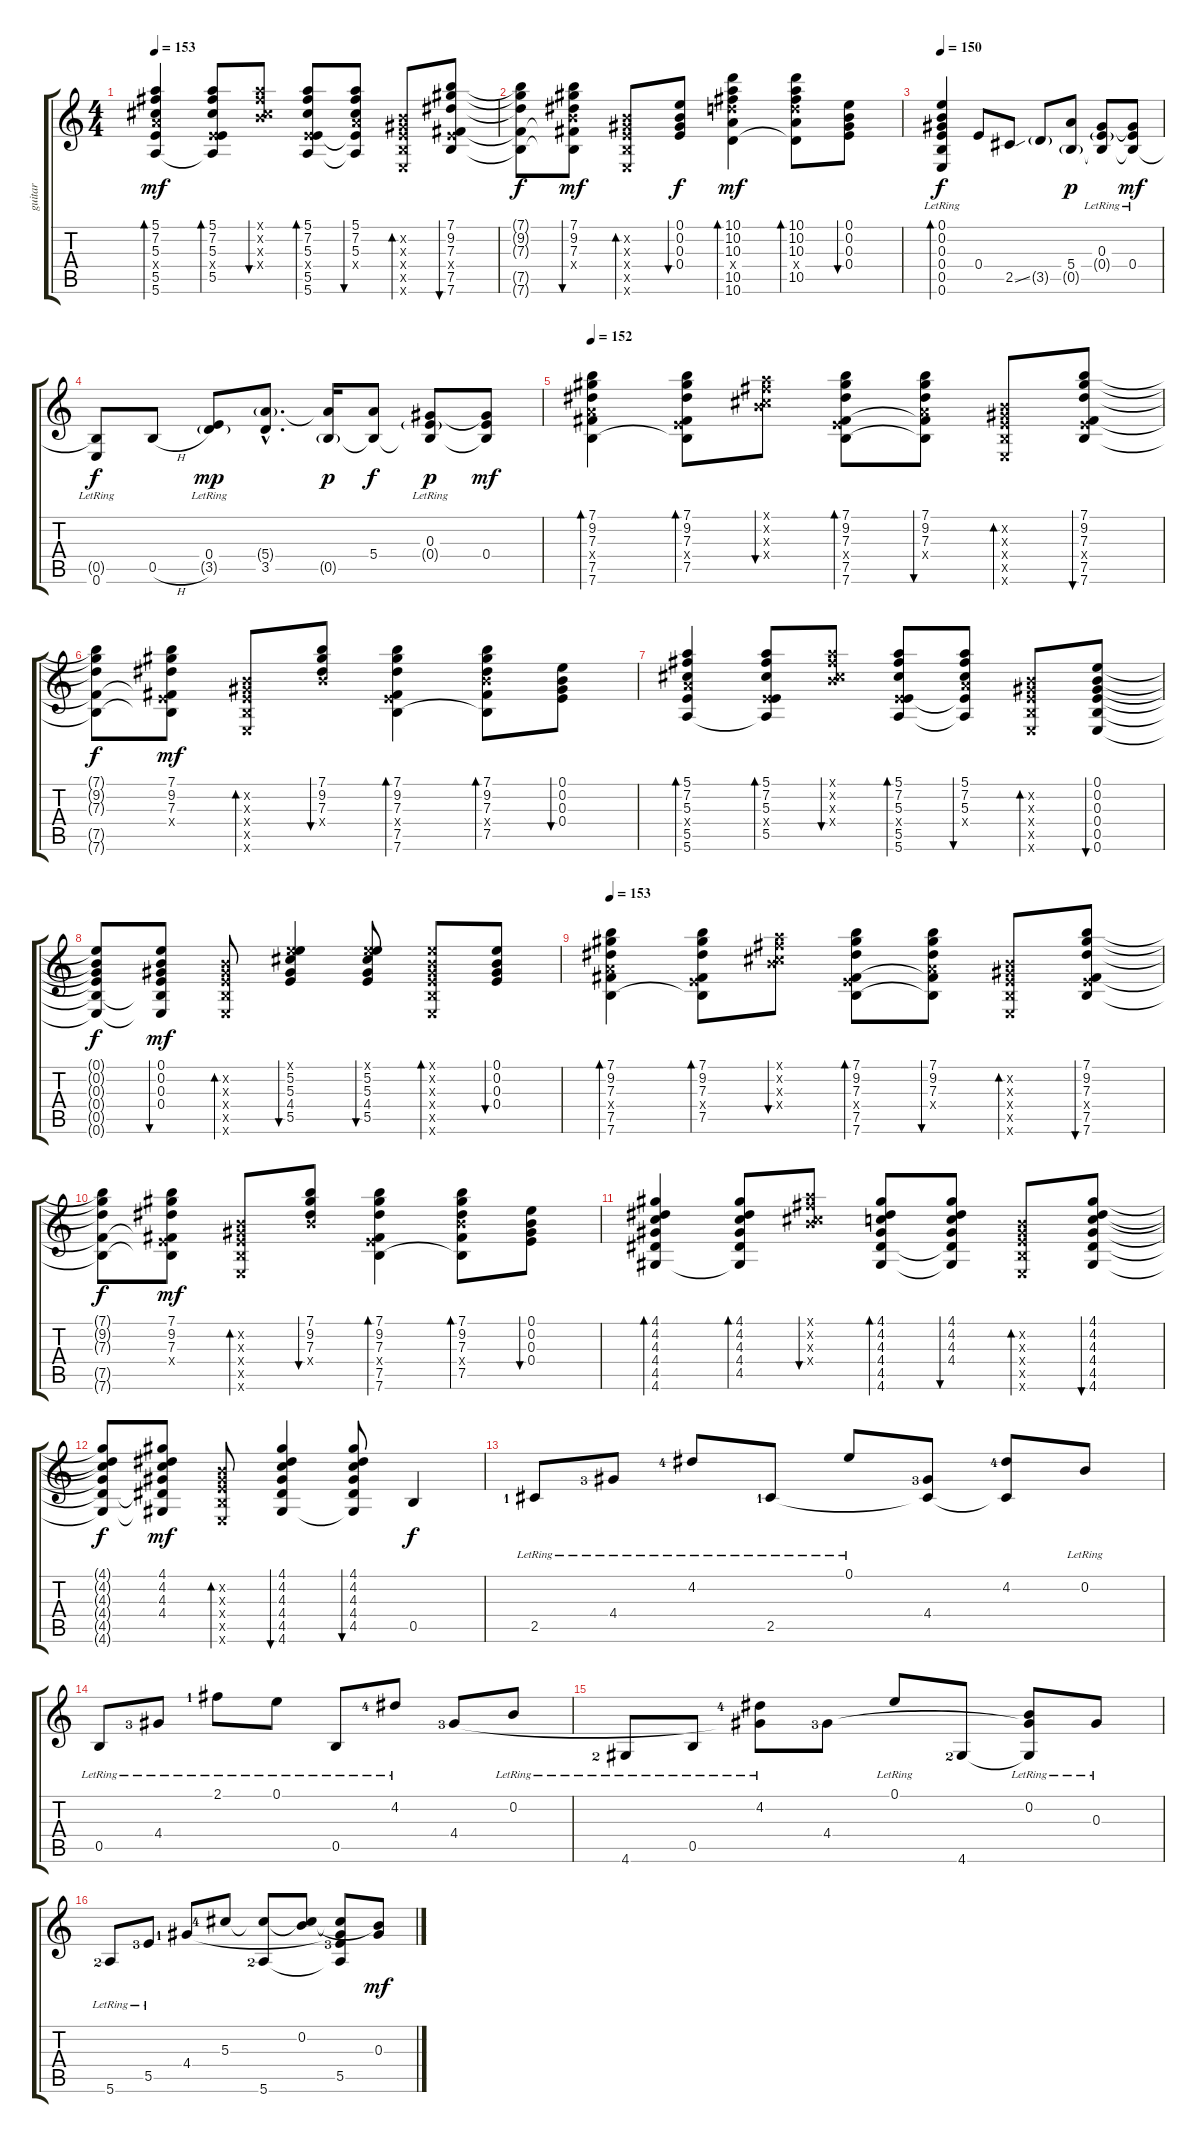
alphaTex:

\track ("guitar" "guitar") {instrument electricguitarclean}
\staff {score tabs}
\tuning (E4 B3 Ab3 E3 B2 E2) {hide}
\ts (4 4)
\tempo 153
\clef g2
\ks c
(5.1 7.2 5.3 5.4{x} 5.5 5.6).4{bd 30 dy mf} (5.1 7.2 5.3 0.4{x} 5.5 5.6{t}).8{bd 30} (5.1{x} 7.2{x} 5.3{x} 7.4{x}).8{bu 30} (5.1 7.2 5.3 0.4{x} 5.5 5.6).8{bd 30} (5.1 7.2 5.3 5.4{x} 5.5{t} 5.6{t}).8{bu 30} (0.2{x} 0.3{x} 0.4{x} 0.5{x} 0.6{x}).8{bd 30} (7.1 9.2 7.3 0.4{x} 7.5 7.6).8{bu 30} |
(7.1{t} 9.2{t} 7.3{t} 7.5{t} 7.6{t}).8{dy f} (7.1 9.2 7.3 7.4{x} 7.5{t} 7.6{t}).8{bu 30 dy mf} (0.2{x} 0.3{x} 0.4{x} 0.5{x} 0.6{x}).8{bd 30} (0.1 0.2 0.3 0.4).8{bu 30 dy f} (10.1 10.2 10.3 10.4{x} 10.5 10.6).4{bd 30 dy mf} (10.1 10.2 10.3 10.4{x} 10.5 10.6{t}).8{bd 30} (0.1 0.2 0.3 0.4).8{bu 30} |
\tempo 150
(0.1{lr} 0.2{lr} 0.3{lr} 0.4 0.5{lr} 0.6{lr}).4{bd 30 dy f} 0.4.8 2.5{ss}.8 3.5{g}.8 (5.4 0.5{g}).8{dy p} (0.3{lr} 0.4{g} 0.5{t}).8 (0.3{t} 0.4{lr} 0.5{t}).8{dy mf} |
(0.5{t} 0.6{lr}).8{dy f} 0.5{h}.8 (0.4{lr} 3.5{g}).8{dy mp} (5.4{g hac} 3.5{hac}).8{d} (5.4{t} 0.5{g}).16{dy p} (5.4 0.5{t}).8{dy f} (0.3 0.4{g lr} 0.5{t}).8{dy p} (0.3{t} 0.4 0.5{t}).8{dy mf} |
\tempo 152
(7.1 9.2 7.3 5.4{x} 7.5 7.6).4{bd 30} (7.1 9.2 7.3 0.4{x} 7.5 7.6{t}).8{bd 30} (5.1{x} 7.2{x} 5.3{x} 7.4{x}).8{bu 30} (7.1 9.2 7.3 0.4{x} 7.5 7.6).8{bd 30} (7.1 9.2 7.3 5.4{x} 7.5{t} 7.6{t}).8{bu 30} (0.2{x} 0.3{x} 0.4{x} 0.5{x} 0.6{x}).8{bd 30} (7.1 9.2 7.3 0.4{x} 7.5 7.6).8{bu 30} |
(7.1{t} 9.2{t} 7.3{t} 7.5{t} 7.6{t}).8{dy f} (7.1 9.2 7.3 0.4{x} 7.5{t} 7.6{t}).8{dy mf} (0.2{x} 0.3{x} 0.4{x} 0.5{x} 0.6{x}).8{bd 30} (7.1 9.2 7.3 7.4{x}).8{bu 30} (7.1 9.2 7.3 0.4{x} 7.5 7.6).4{bd 30} (7.1 9.2 7.3 7.4{x} 7.5 7.6{t}).8{bd 30} (0.1 0.2 0.3 0.4).8{bu 30} |
(5.1 7.2 5.3 5.4{x} 5.5 5.6).4{bd 30} (5.1 7.2 5.3 0.4{x} 5.5 5.6{t}).8{bd 30} (5.1{x} 7.2{x} 5.3{x} 7.4{x}).8{bu 30} (5.1 7.2 5.3 0.4{x} 5.5 5.6).8{bd 30} (5.1 7.2 5.3 5.4{x} 5.5{t} 5.6{t}).8{bu 30} (0.2{x} 0.3{x} 0.4{x} 0.5{x} 0.6{x}).8{bd 30} (0.1 0.2 0.3 0.4 0.5 0.6).8{bu 30} |
(0.1{t} 0.2{t} 0.3{t} 0.4{t} 0.5{t} 0.6{t}).8{dy f} (0.1 0.2 0.3 0.4 0.5{t} 0.6{t}).8{bu 30 dy mf} (0.2{x} 0.3{x} 0.4{x} 0.5{x} 0.6{x}).8{bd 30} (0.1{x} 5.2 5.3 4.4 5.5).4{bu 30} (0.1{x} 5.2 5.3 4.4 5.5).8{bu 30} (0.1{x} 0.2{x} 0.3{x} 0.4{x} 0.5{x} 0.6{x}).8{bd 30} (0.1 0.2 0.3 0.4).8{bu 30} |
\tempo 153
(7.1 9.2 7.3 5.4{x} 7.5 7.6).4{bd 30} (7.1 9.2 7.3 0.4{x} 7.5 7.6{t}).8{bd 30} (5.1{x} 7.2{x} 5.3{x} 7.4{x}).8{bu 30} (7.1 9.2 7.3 0.4{x} 7.5 7.6).8{bd 30} (7.1 9.2 7.3 5.4{x} 7.5{t} 7.6{t}).8{bu 30} (0.2{x} 0.3{x} 0.4{x} 0.5{x} 0.6{x}).8{bd 30} (7.1 9.2 7.3 0.4{x} 7.5 7.6).8{bu 30} |
(7.1{t} 9.2{t} 7.3{t} 7.5{t} 7.6{t}).8{dy f} (7.1 9.2 7.3 0.4{x} 7.5{t} 7.6{t}).8{dy mf} (0.2{x} 0.3{x} 0.4{x} 0.5{x} 0.6{x}).8{bd 30} (7.1 9.2 7.3 7.4{x}).8{bu 30} (7.1 9.2 7.3 0.4{x} 7.5 7.6).4{bd 30} (7.1 9.2 7.3 7.4{x} 7.5 7.6{t}).8{bd 30} (0.1 0.2 0.3 0.4).8{bu 30} |
(4.1 4.2 4.3 4.4 4.5 4.6).4{bd 30} (4.1 4.2 4.3 4.4 4.5 4.6{t}).8{bd 30} (5.1{x} 7.2{x} 5.3{x} 7.4{x}).8{bu 30} (4.1 4.2 4.3 4.4 4.5 4.6).8{bd 30} (4.1 4.2 4.3 4.4 4.5{t} 4.6{t}).8{bu 30} (0.2{x} 0.3{x} 0.4{x} 0.5{x} 0.6{x}).8{bd 30} (4.1 4.2 4.3 4.4 4.5 4.6).8{bu 30} |
(4.1{t} 4.2{t} 4.3{t} 4.4{t} 4.5{t} 4.6{t}).8{dy f} (4.1 4.2 4.3 4.4 4.5{t} 4.6{t}).8{dy mf} (0.2{x} 0.3{x} 0.4{x} 0.5{x} 0.6{x}).8{bd 30} (4.1 4.2 4.3 4.4 4.5 4.6).4{bu 30} (4.1 4.2 4.3 4.4 4.5 4.6{t}).8{bu 30} 0.5.4{dy f} |
2.5{lr lf 2}.8 4.4{lr lf 4}.8 4.2{lr lf 5}.8 2.5{lr lf 2}.8 0.1{lr}.8 (4.4{lf 4} 2.5{t}).8 (4.2{lf 5} 2.5{t}).8 0.2{lr}.8 |
0.5{lr}.8 4.4{lr lf 4}.8 2.1{lr lf 2}.8 0.1{lr}.8 0.5{lr}.8 4.2{lr lf 5}.8 4.4{lf 4}.8 0.2{lr}.8 |
4.6{lr lf 3}.8 0.5{lr}.8 (4.2{lr lf 5} 4.4{t}).8 4.4{lf 4}.8 0.1{lr}.8 4.6{lf 3}.8 (0.2{lr} 4.4{t} 4.6{t}).8 0.3{lr}.8 |
5.6{lr lf 3}.8 5.5{lr lf 4}.8 4.4{lf 2}.8 5.3{lf 5}.8 (5.3{t} 5.6{lf 3}).8 (0.2 5.3{t}).8 (5.3{t} 4.4{t} 5.5{lf 4} 5.6{t}).8 (0.2{t} 0.3).8{dy mf}
